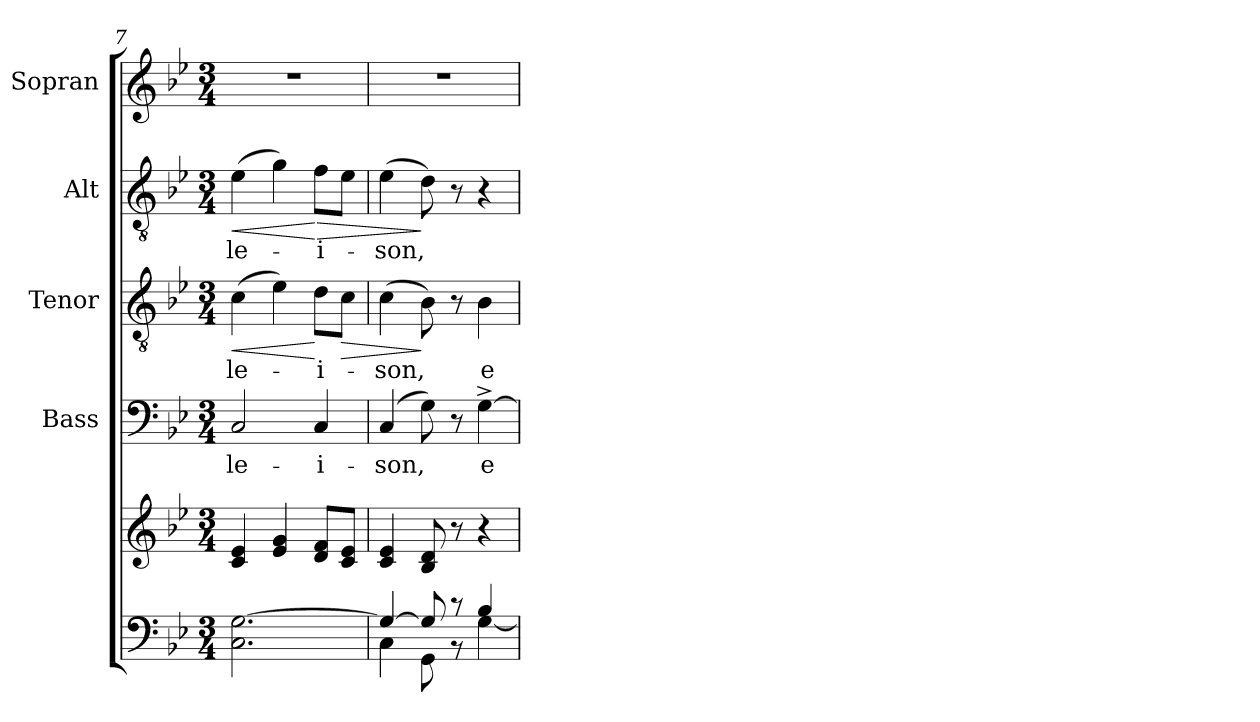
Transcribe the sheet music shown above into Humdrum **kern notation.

**kern	**kern	**kern	**text	**kern	**text	**dynam	**kern	**text	**dynam	**kern
*part5	*part5	*part4	*part4	*part3	*part3	*part3	*part2	*part2	*part2	*part1
*staff6	*staff5	*staff4	*staff4	*staff3	*staff3	*staff3	*staff2	*staff2	*staff2	*staff1
*	*	*I"Bass	*	*I"Tenor	*	*	*I"Alt	*	*	*I"Sopran
*	*	*I'B.	*	*I'T.	*	*	*I'A.	*	*	*I'S.
*clefF4	*clefG2	*clefF4	*	*clefGv2	*	*	*clefGv2	*	*	*clefG2
*k[b-e-]	*k[b-e-]	*k[b-e-]	*	*k[b-e-]	*	*	*k[b-e-]	*	*	*k[b-e-]
*B-:	*B-:	*B-:	*	*B-:	*	*	*B-:	*	*	*B-:
*M3/4	*M3/4	*M3/4	*	*M3/4	*	*	*M3/4	*	*	*M3/4
=7	=7	=7	=7	=7	=7	=7	=7	=7	=7	=7
!	!	!	!LO:LY:b	!	!LO:LY:b	!LO:HP:b	!	!LO:LY:b	!LO:HP:b	!
2.C\ [2.G\	4c/ 4e-/	2C/	-le-	(>4c\	-le-	<	(>4e-\	-le-	<	2.r
.	4e-/ 4g/	.	.	4e-\)	.	.	4g\)	.	.	.
!	!	!	!LO:LY:b	!	!LO:LY:b	!	!	!LO:LY:b	!LO:HP:n=1:b	!
.	8d/ 8f/L	4C/	-i-	8d\L	-i-	[	8f\L	-i-	[ >	.
!	!	!	!	!	!	!LO:HP:b	!	!	!	!
.	8c/ 8e-/J	.	.	8c\J	.	>	8e-\J	.	.	.
!!LO:LB:g=z
=8	=8	=8	=8	=8	=8	=8	=8	=8	=8	=8
*^	*	*	*	*	*	*	*	*	*	*
!	!	!	!	!LO:LY:b	!	!LO:LY:b	!	!	!LO:LY:b	!	!
4G/_	4C\	4c/ 4e-/	(4C/	-son,	(>4c\	-son,	.	(>4e-\	-son,	.	2.r
8G/]	8GG\	8B-/ 8d/	8G\)	.	8B-\)	.	]	8d\)	.	]	.
8r	8r	8r	8r	.	8r	.	.	8r	.	.	.
!	!	!	!	!LO:LY:b	!	!LO:LY:b	!	!	!	!	!
4B-/	[<4G\	4r	[4G^>\	e-	4B-\	e-	.	4r	.	.	.
*v	*v	*	*	*	*	*	*	*	*	*	*
=	=	=	=	=	=	=	=	=	=	=
*-	*-	*-	*-	*-	*-	*-	*-	*-	*-	*-
